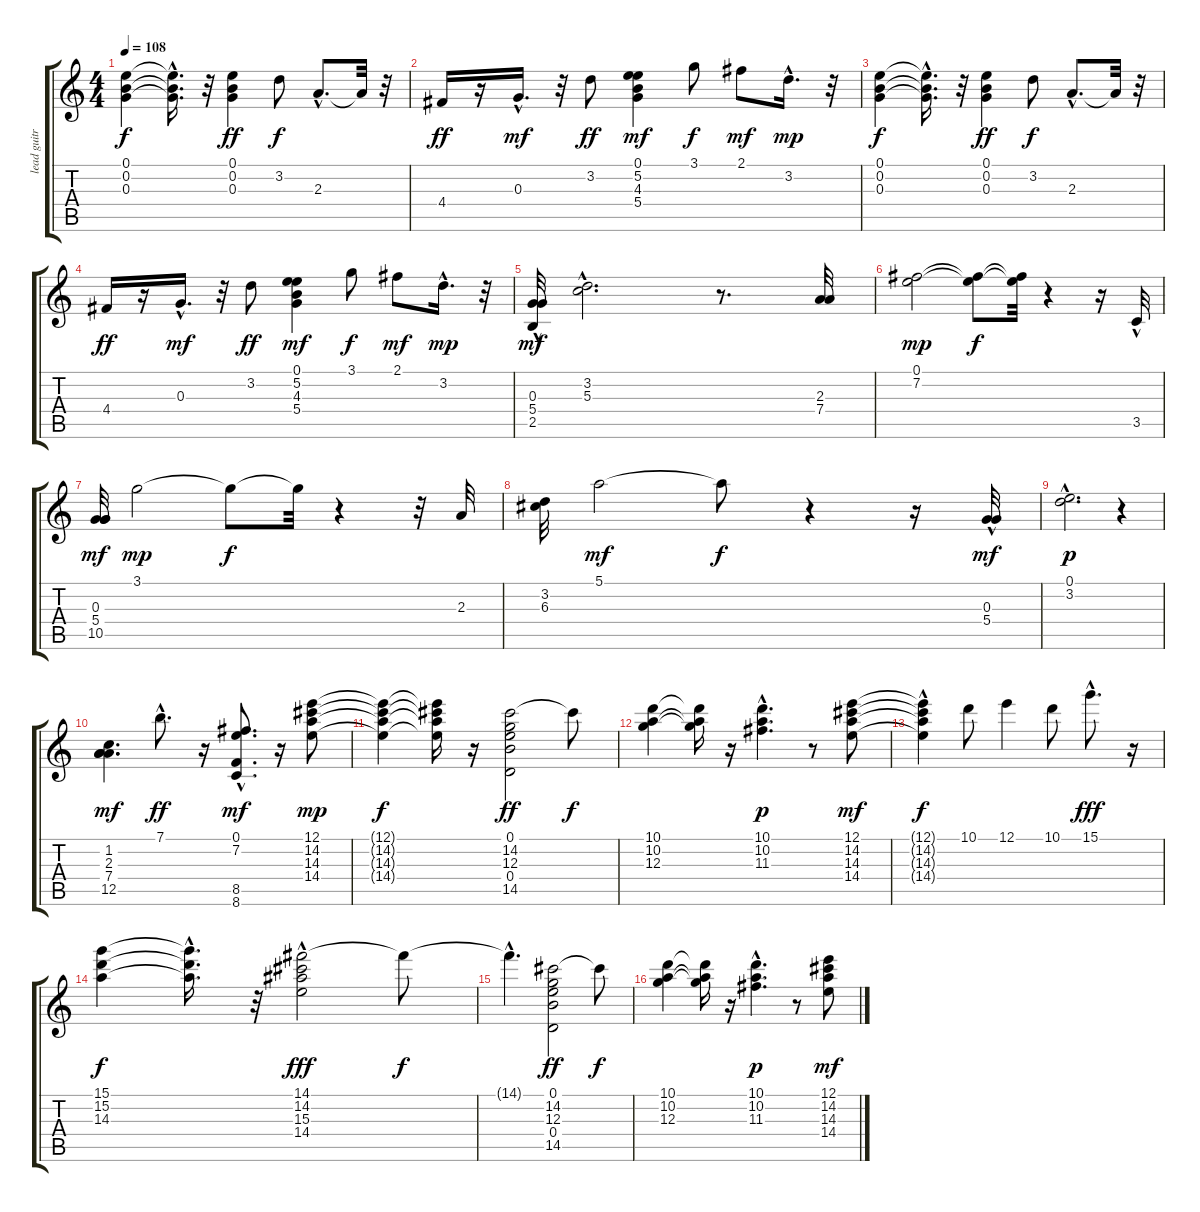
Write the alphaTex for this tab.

\track ("lead guitr" "lead guitr") {instrument electricguitarmuted}
\staff {score tabs}
\tuning (E4 B3 G3 D3 A2 E2) {hide}
\ts (4 4)
\tempo 108
\clef g2
\ks c
(0.1 0.2 0.3).4{dy f volume 16 instrument electricguitarmuted} (0.1{t} 0.2{hac t} 0.3{hac t}).16{d} r.32 (0.1 0.2 0.3).4{dy ff} 3.2.8{dy f} 2.3{hac}.8{d} 2.3{t}.32 r.32 |
4.4.16{dy ff} r.16 0.3{hac}.16{d dy mf} r.32 3.2.8{dy ff} (0.1 5.2 4.3 5.4).4{dy mf} 3.1.8{dy f} 2.1.8{dy mf} 3.2{hac}.16{d dy mp} r.32 |
(0.1 0.2 0.3).4{dy f volume 16 instrument electricguitarmuted} (0.1{t} 0.2{hac t} 0.3{hac t}).16{d} r.32 (0.1 0.2 0.3).4{dy ff} 3.2.8{dy f} 2.3{hac}.8{d} 2.3{t}.32 r.32 |
4.4.16{dy ff} r.16 0.3{hac}.16{d dy mf} r.32 3.2.8{dy ff} (0.1 5.2 4.3 5.4).4{dy mf} 3.1.8{dy f} 2.1.8{dy mf} 3.2{hac}.16{d dy mp} r.32 |
(0.3{hac} 5.4{hac} 2.5{hac}).32{dy mf} (3.2{hac} 5.3{hac}).2{d} r.8{d} (2.3 7.4).32 |
(0.1 7.2).2{dy mp} (0.1{t} 7.2{t}).8{dy f} (0.1{t} 7.2{t}).32 r.4 r.16 3.5{hac}.32 |
(0.3 5.4 10.5).32{dy mf} 3.1.2{dy mp} 3.1{t}.8{dy f} 3.1{t}.32 r.4 r.32 2.3.32 |
(3.2 6.3).32 5.1.2{dy mf} 5.1{t}.8{dy f} r.4 r.16 (0.3{hac} 5.4{hac}).32{dy mf} |
(0.1{hac} 3.2{hac}).2{d dy p} r.4 |
(1.2 2.3 7.4 12.5).4{d dy mf} 7.1{hac}.8{d dy ff} r.16 (0.1{hac} 7.2{hac} 8.5{hac} 8.6{hac}).8{d dy mf} r.16 (12.1 14.2 14.3 14.4).8{dy mp} |
(12.1{t} 14.2{t} 14.3{t} 14.4{t}).4{dy f} (12.1{t} 14.2{t} 14.3{t} 14.4{t}).16 r.16 (0.1 14.2 12.3 0.4 14.5).2{dy ff volume 16 instrument electricguitarmuted} 14.2{t}.8{dy f} |
(10.1 10.2 12.3).4 (10.1{t} 10.2{t} 12.3{t}).16 r.16 (10.1{hac} 10.2{hac} 11.3).4{d dy p} r.8 (12.1 14.2 14.3 14.4).8{dy mf} |
(12.1{t} 14.2{hac t} 14.3{hac t} 14.4{hac t}).4{dy f} 10.1.8 12.1.4 10.1.8 15.1{hac}.8{d dy fff} r.16 |
(15.1 15.2 14.3).4{dy f} (15.1{hac t} 15.2{hac t} 14.3{hac t}).16{d} r.32 (14.1 14.2{hac} 15.3{hac} 14.4{hac}).2{dy fff} 14.1{t}.8{dy f} |
14.1{hac t}.4{d} (0.1 14.2 12.3 0.4 14.5).2{dy ff volume 16 instrument electricguitarmuted} 14.2{t}.8{dy f} |
(10.1 10.2 12.3).4 (10.1{t} 10.2{t} 12.3{t}).16 r.16 (10.1{hac} 10.2{hac} 11.3).4{d dy p} r.8 (12.1 14.2 14.3 14.4).8{dy mf}
